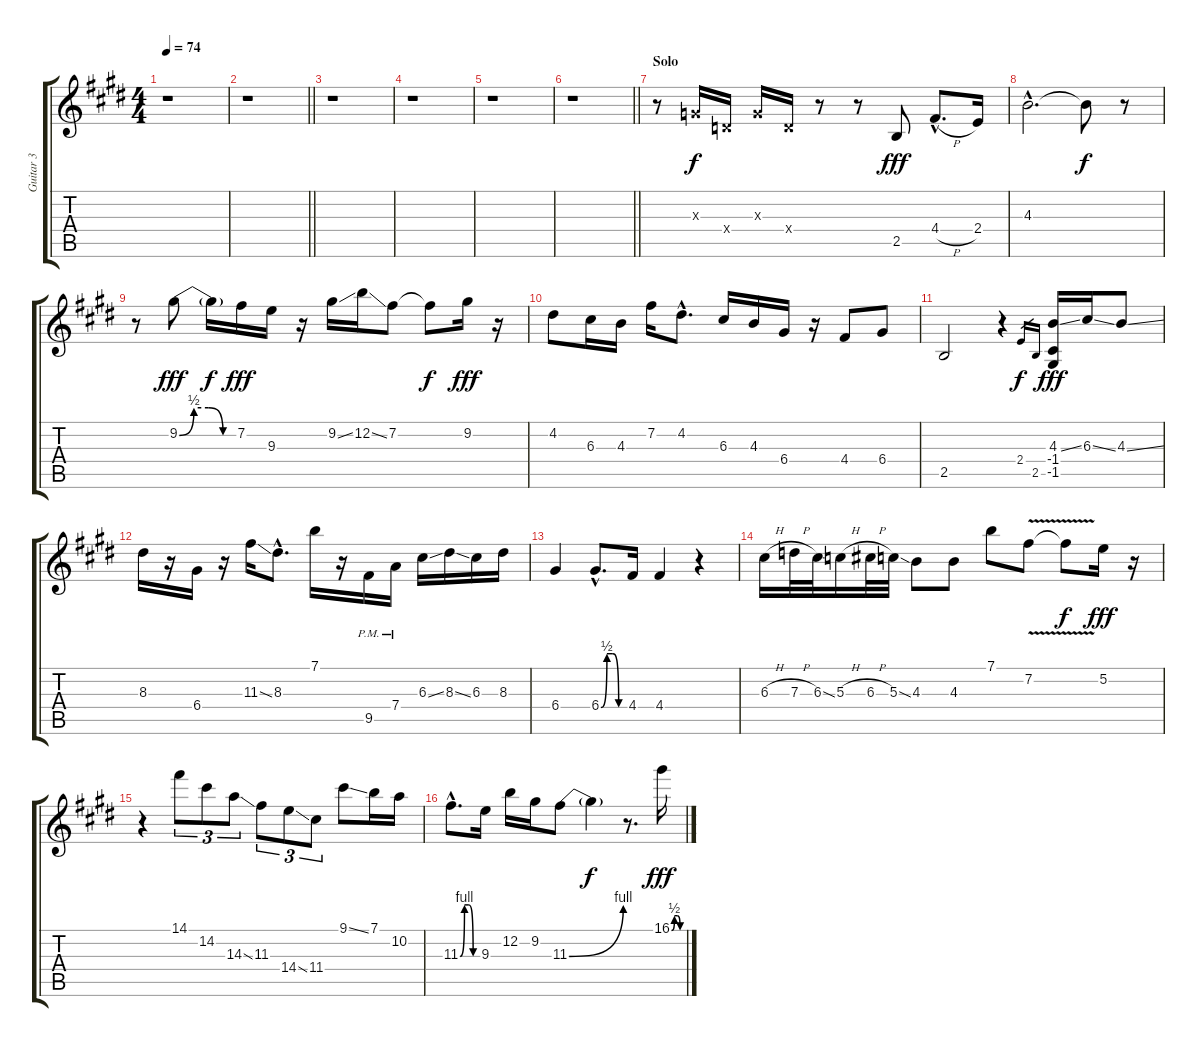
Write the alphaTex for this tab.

\track ("Guitar 3" "Guitar 3") {instrument distortionguitar}
\staff {score tabs}
\tuning (E4 B3 G3 D3 A2 E2) {hide}
\ts (4 4)
\tempo 74
\clef g2
\ks e
r.1{dy fff} |
\barLineRight lightlight
r.1 |
r.1 |
r.1 |
r.1 |
\barLineRight lightlight
r.1 |
\section ("" "Solo")
r.8{volume 16} 0.3{x}.16{dy f} 0.4{x}.16 0.3{x}.16 0.4{x}.16 r.8 r.8 2.5.8{dy fff} 4.4{h hac}.8{d} 2.4.16 |
4.3{hac}.2{d} 4.3{t}.8{dy f} r.8 |
r.8 9.2{be (custom 0 0 15 2 30 2 45 0 60 0)}.8{dy fff} 9.2{t}.16{dy f} 7.2.16{dy fff} 9.3.16 r.16 9.2{ss}.16 12.2{ss}.16 7.2.8 7.2{t}.8{dy f} 9.2.16{dy fff} r.16 |
4.2.8 6.3.16 4.3.16 7.2.16 4.2{hac}.8{d} 6.3.16 4.3.16 6.4.16 r.16 4.4.8 6.4.8 |
2.5.2 r.4 2.4.16{gr dy f} 2.5.16{gr} (4.3{ss} -1.4 -1.5).16{dy fff} 6.3{ss}.16 4.3{ss}.8 |
8.3.16 r.16 6.4.16 r.16 11.3{ss}.16 8.3{hac}.8{d} 7.1.16 r.16 9.5{pm}.16 7.4{pm}.16 6.3{ss}.16 8.3{ss}.16 6.3.16 8.3.16 |
6.4.4 6.4{be (custom 0 0 15 2 30 2 45 0 60 0) hac}.8{d} 4.4.16 4.4.4 r.4 |
6.3{h}.16 7.3{h}.32 6.3{ss}.32 5.3{h}.16 6.3{h}.32 5.3{ss}.32 4.3.8 4.3.8 7.1.8 7.2{v}.8 7.2{t}.8{dy f} 5.2.16{dy fff} r.16 |
r.4 14.1.8{tu (3 2)} 14.2.8{tu (3 2)} 14.3{ss}.8{tu (3 2)} 11.3.8{tu (3 2)} 14.4{ss}.8{tu (3 2)} 11.4.8{tu (3 2)} 9.1{ss}.8 7.1.16 10.2.16 |
11.3{be (custom 0 0 15 4 30 4 45 0 60 0) hac}.8{d} 9.3.16 12.2.16 9.2.16 11.3{be (bend 0 0 60 4)}.8 11.3{t}.4{dy f} r.8{d} 16.1{be (custom 0 0 15 2 30 2 45 0 60 0)}.16{dy fff}
